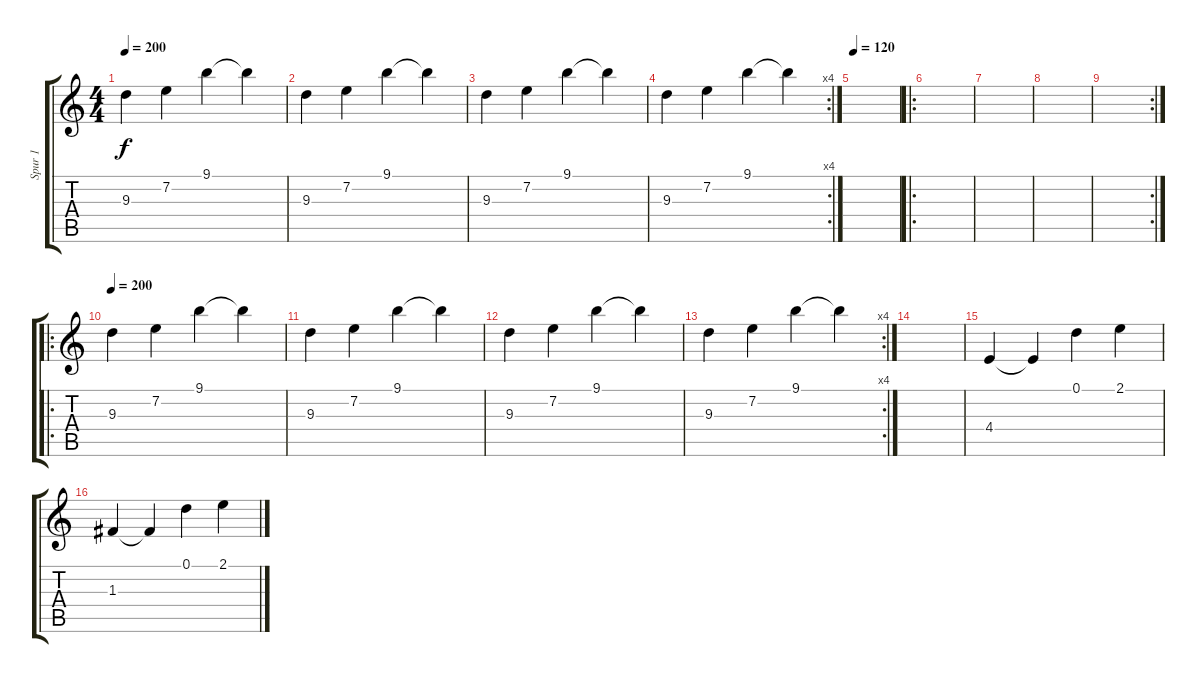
\track ("Spur 1" "Spur 1") {instrument electricguitarclean}
\staff {score tabs}
\tuning (D4 A3 F3 C3 G2 C2) {hide}
\ts (4 4)
\tempo 200
\clef g2
\ks c
9.3.4{dy f} 7.2.4 9.1.4 9.1{t}.4 |
9.3.4 7.2.4 9.1.4 9.1{t}.4 |
9.3.4 7.2.4 9.1.4 9.1{t}.4 |
\rc 4
9.3.4 7.2.4 9.1.4 9.1{t}.4 |
\tempo 120
|
\ro
|
|
|
\rc 2
|
\ro
\tempo 200
9.3.4{volume 12} 7.2.4 9.1.4 9.1{t}.4 |
9.3.4 7.2.4 9.1.4 9.1{t}.4 |
9.3.4 7.2.4 9.1.4 9.1{t}.4 |
\rc 4
9.3.4 7.2.4 9.1.4 9.1{t}.4 |
|
4.4.4{volume 16} 4.4{t}.4 0.1.4 2.1.4 |
1.3.4 1.3{t}.4 0.1.4 2.1.4
